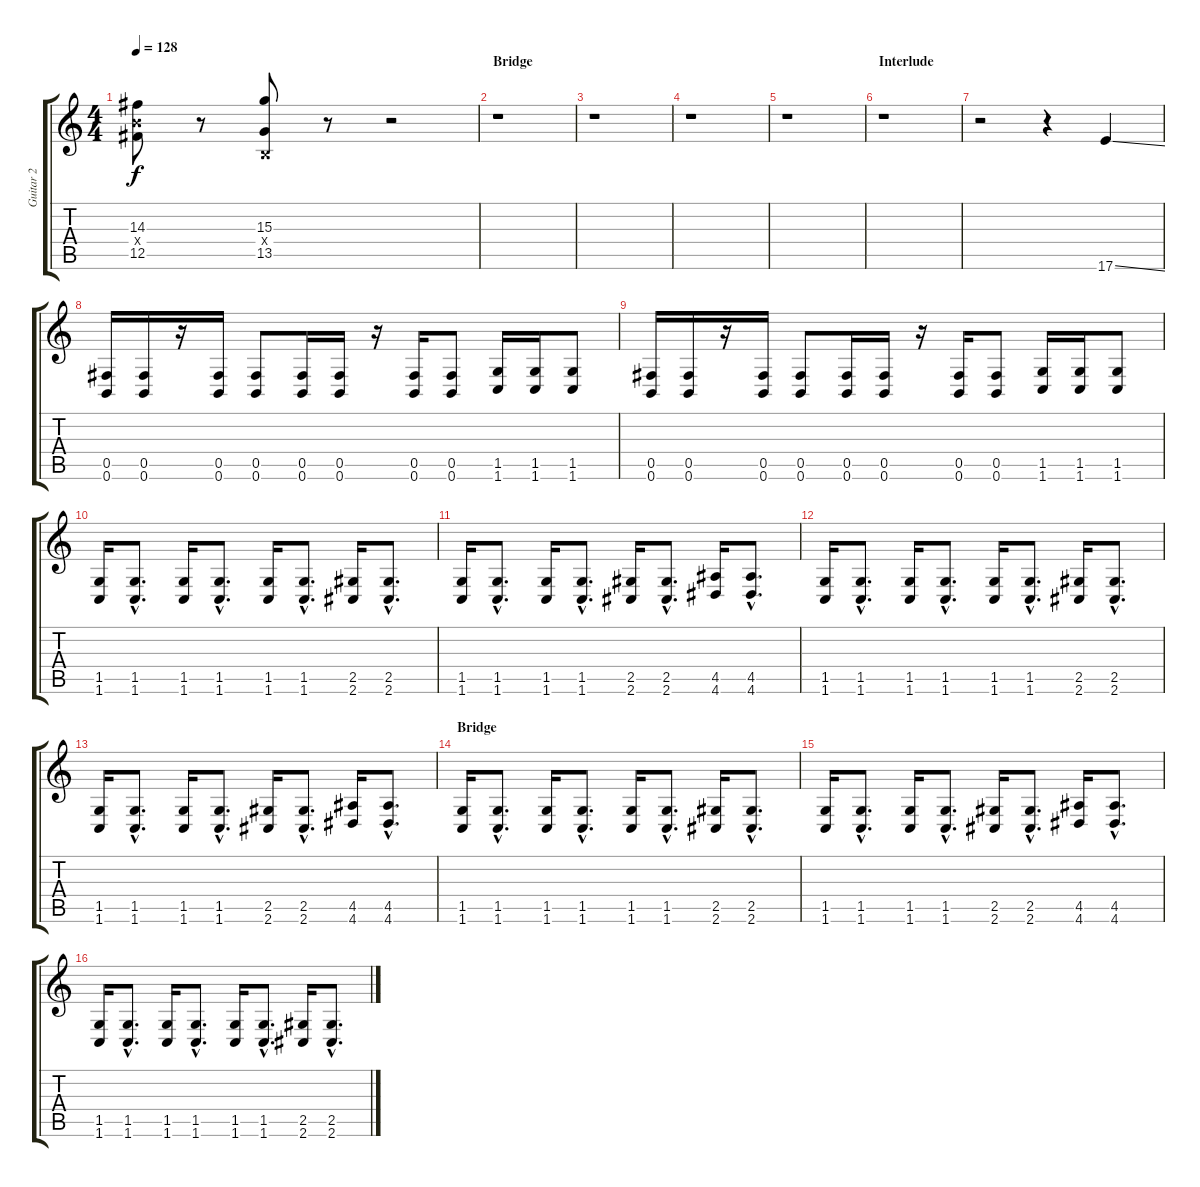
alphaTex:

\track ("Guitar 2" "Guitar 2") {instrument distortionguitar}
\staff {score tabs}
\tuning (Db4 Ab3 E3 B2 Gb2 B1) {hide}
\ts (4 4)
\tempo 128
\clef g2
\ks c
(14.3 12.4{x} 12.5).8{dy f} r.8 (15.3 0.4{x} 13.5).8 r.8 r.2 |
\section ("" "Bridge")
r.1{balance 13} |
r.1 |
r.1 |
r.1 |
\section ("" "Interlude")
r.1 |
r.2 r.4 17.6{ss}.4{balance 13} |
(0.5 0.6).16{balance 13} (0.5 0.6).16 r.16 (0.5 0.6).16 (0.5 0.6).8 (0.5 0.6).16 (0.5 0.6).16 r.16 (0.5 0.6).16 (0.5 0.6).8 (1.5 1.6).16 (1.5 1.6).16 (1.5 1.6).8 |
(0.5 0.6).16 (0.5 0.6).16 r.16 (0.5 0.6).16 (0.5 0.6).8 (0.5 0.6).16 (0.5 0.6).16 r.16 (0.5 0.6).16 (0.5 0.6).8 (1.5 1.6).16 (1.5 1.6).16 (1.5 1.6).8 |
(1.5 1.6).16 (1.5{hac} 1.6{hac}).8{d} (1.5 1.6).16 (1.5{hac} 1.6{hac}).8{d} (1.5 1.6).16 (1.5{hac} 1.6{hac}).8{d} (2.5 2.6).16 (2.5{hac} 2.6{hac}).8{d} |
(1.5 1.6).16 (1.5{hac} 1.6{hac}).8{d} (1.5 1.6).16 (1.5{hac} 1.6{hac}).8{d} (2.5 2.6).16 (2.5{hac} 2.6{hac}).8{d} (4.5 4.6).16 (4.5{hac} 4.6{hac}).8{d} |
(1.5 1.6).16 (1.5{hac} 1.6{hac}).8{d} (1.5 1.6).16 (1.5{hac} 1.6{hac}).8{d} (1.5 1.6).16 (1.5{hac} 1.6{hac}).8{d} (2.5 2.6).16 (2.5{hac} 2.6{hac}).8{d} |
(1.5 1.6).16 (1.5{hac} 1.6{hac}).8{d} (1.5 1.6).16 (1.5{hac} 1.6{hac}).8{d} (2.5 2.6).16 (2.5{hac} 2.6{hac}).8{d} (4.5 4.6).16 (4.5{hac} 4.6{hac}).8{d} |
\section ("" "Bridge")
(1.5 1.6).16 (1.5{hac} 1.6{hac}).8{d} (1.5 1.6).16 (1.5{hac} 1.6{hac}).8{d} (1.5 1.6).16 (1.5{hac} 1.6{hac}).8{d} (2.5 2.6).16 (2.5{hac} 2.6{hac}).8{d} |
(1.5 1.6).16 (1.5{hac} 1.6{hac}).8{d} (1.5 1.6).16 (1.5{hac} 1.6{hac}).8{d} (2.5 2.6).16 (2.5{hac} 2.6{hac}).8{d} (4.5 4.6).16 (4.5{hac} 4.6{hac}).8{d} |
(1.5 1.6).16 (1.5{hac} 1.6{hac}).8{d} (1.5 1.6).16 (1.5{hac} 1.6{hac}).8{d} (1.5 1.6).16 (1.5{hac} 1.6{hac}).8{d} (2.5 2.6).16 (2.5{hac} 2.6{hac}).8{d}
